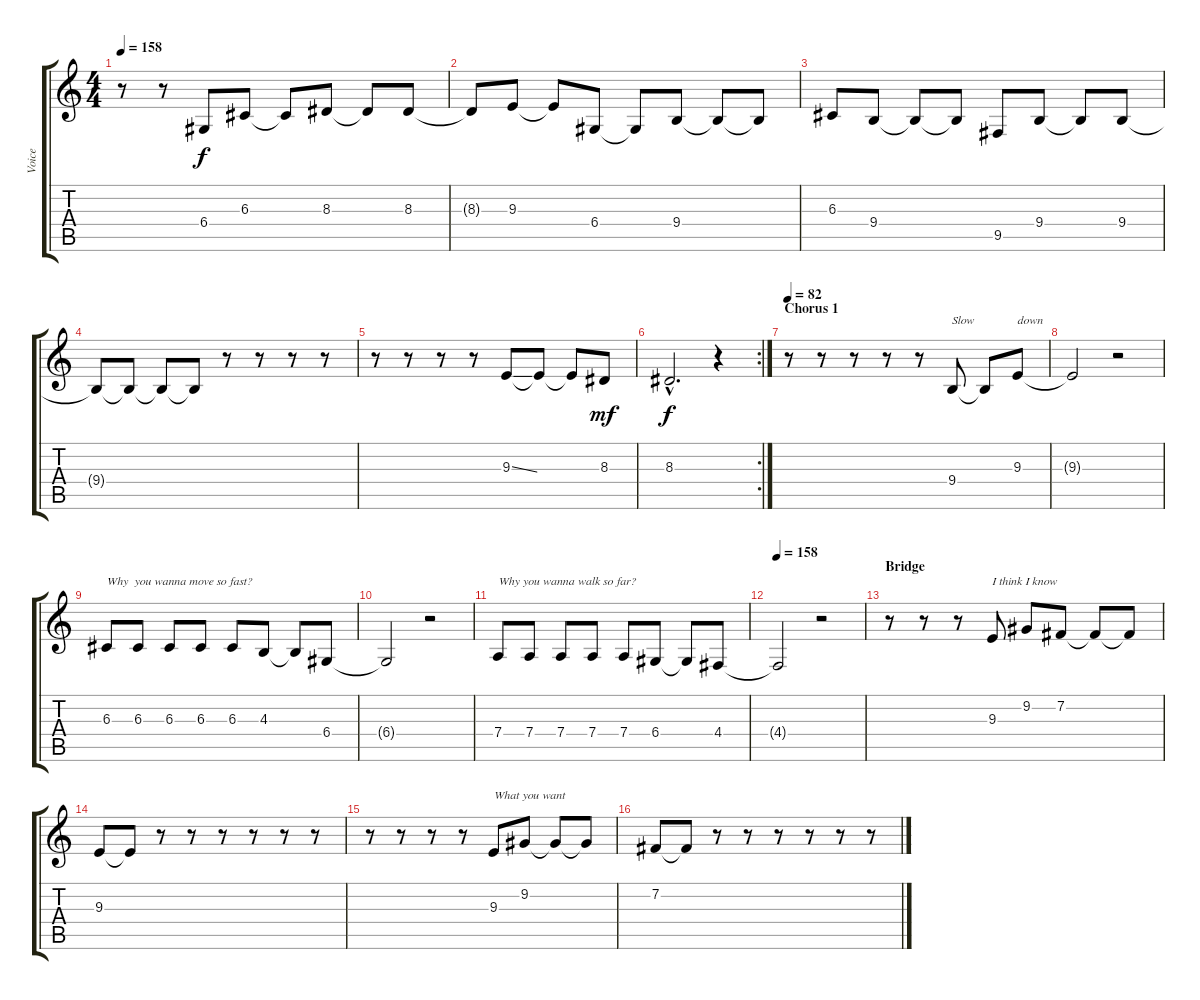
\track ("Voice" "Voice") {instrument voiceoohs}
\staff {score tabs}
\tuning (E4 B3 G3 D3 A2 E2) {hide}
\ts (4 4)
\tempo 158
\clef g2
\ks c
r.8{dy f} r.8 6.4.8 6.3.8 6.3{t}.8 8.3.8 8.3{t}.8 8.3.8 |
8.3{t}.8 9.3.8 9.3{t}.8 6.4.8 6.4{t}.8 9.4.8 9.4{t}.8 9.4{t}.8 |
6.3.8 9.4.8 9.4{t}.8 9.4{t}.8 9.5.8 9.4.8 9.4{t}.8 9.4.8 |
9.4{t}.8 9.4{t}.8 9.4{t}.8 9.4{t}.8 r.8 r.8 r.8 r.8 |
r.8 r.8 r.8 r.8 9.3{ss}.8 9.3{t}.8 9.3{t}.8 8.3.8{dy mf} |
\rc 2
8.3{hac}.2{d dy f} r.4 |
\section ("" "Chorus 1")
\tempo 82
r.8 r.8 r.8 r.8 r.8 9.4.8{txt "Slow"} 9.4{t}.8 9.3.8{txt "down"} |
9.3{t}.2 r.2 |
6.3.8{txt "Why  you wanna move so fast?"} 6.3.8 6.3.8 6.3.8 6.3.8 4.3.8 4.3{t}.8 6.4.8 |
6.4{t}.2 r.2 |
7.4.8{txt "Why you wanna walk so far?"} 7.4.8 7.4.8 7.4.8 7.4.8 6.4.8 6.4{t}.8 4.4.8 |
\tempo 158
4.4{t}.2 r.2 |
\section ("" "Bridge")
r.8 r.8 r.8 9.3.8{txt "I think I know"} 9.2.8 7.2.8 7.2{t}.8 7.2{t}.8 |
9.3.8 9.3{t}.8 r.8 r.8 r.8 r.8 r.8 r.8 |
r.8 r.8 r.8 r.8 9.3.8{txt "What you want"} 9.2.8 9.2{t}.8 9.2{t}.8 |
7.2.8 7.2{t}.8 r.8 r.8 r.8 r.8 r.8 r.8
